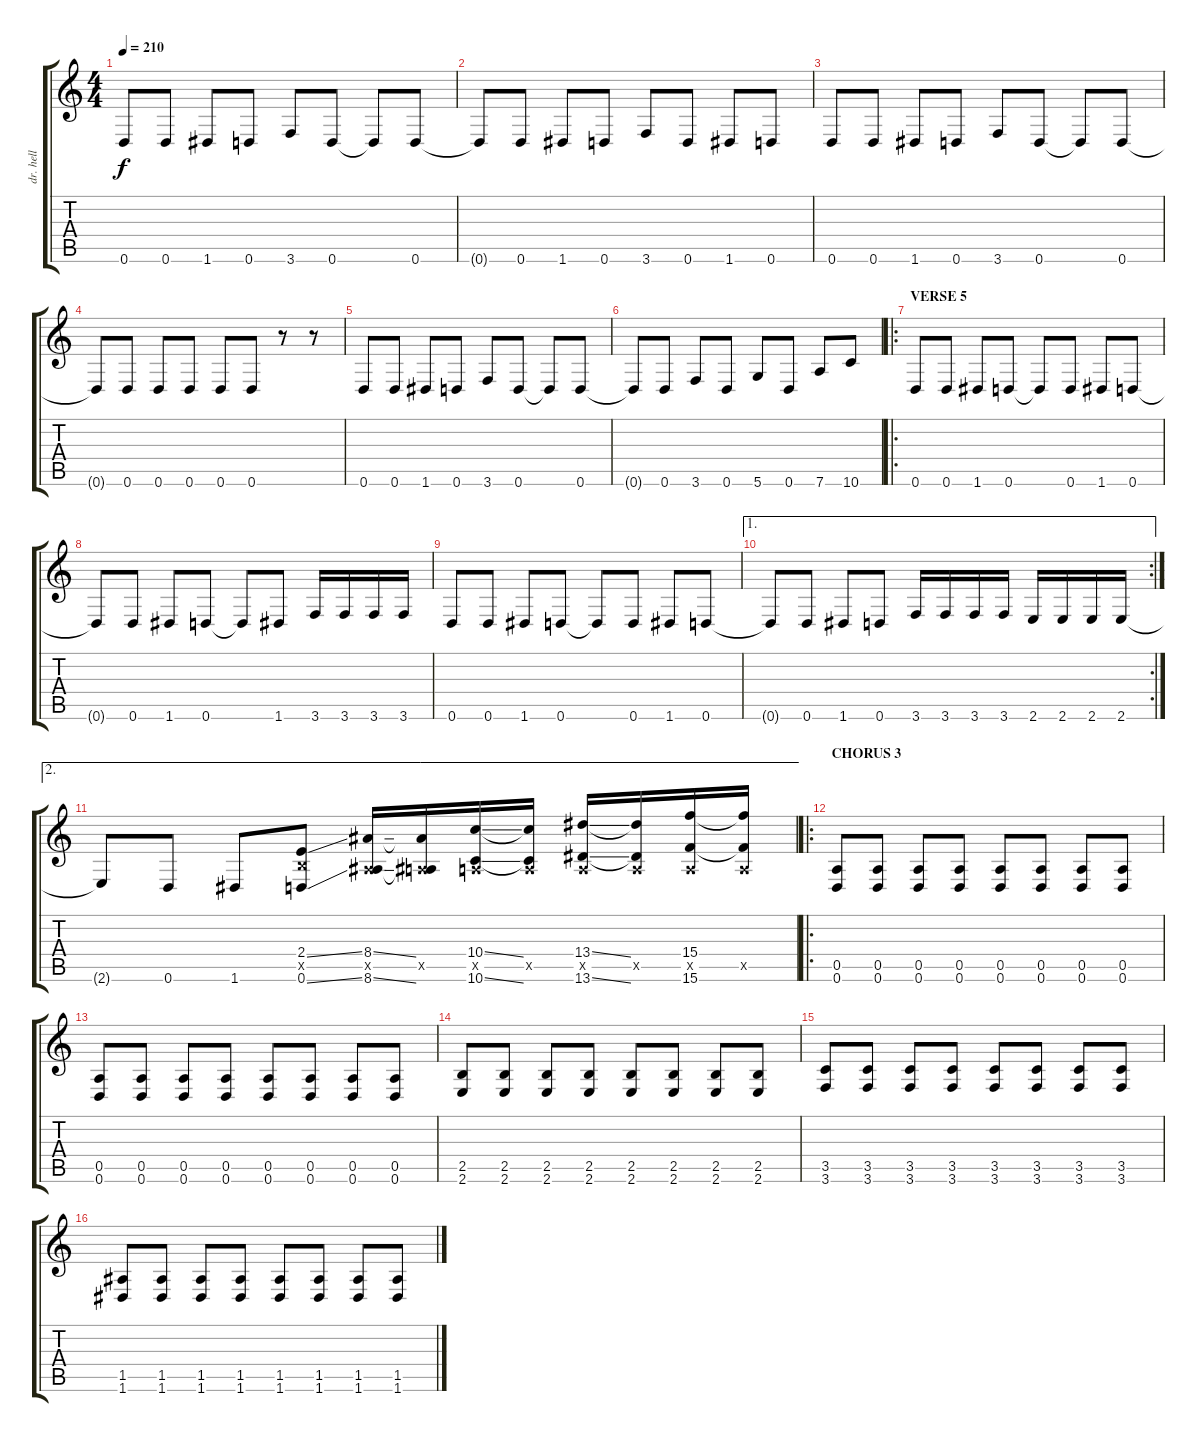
\track ("dr. hell" "dr. hell") {instrument distortionguitar}
\staff {score tabs}
\tuning (E4 B3 G3 D3 A2 D2) {hide}
\ts (4 4)
\tempo 210
\clef g2
\ks c
0.6.8{dy f} 0.6.8 1.6.8 0.6.8 3.6.8 0.6.8 0.6{t}.8 0.6.8 |
0.6{t}.8 0.6.8 1.6.8 0.6.8 3.6.8 0.6.8 1.6.8 0.6.8 |
0.6.8 0.6.8 1.6.8 0.6.8 3.6.8 0.6.8 0.6{t}.8 0.6.8 |
0.6{t}.8 0.6.8 0.6.8 0.6.8 0.6.8 0.6.8 r.8 r.8 |
0.6.8 0.6.8 1.6.8 0.6.8 3.6.8 0.6.8 0.6{t}.8 0.6.8 |
0.6{t}.8 0.6.8 3.6.8 0.6.8 5.6.8 0.6.8 7.6.8 10.6.8 |
\ro
\section ("" "VERSE 5")
0.6.8 0.6.8 1.6.8 0.6.8 0.6{t}.8 0.6.8 1.6.8 0.6.8 |
0.6{t}.8 0.6.8 1.6.8 0.6.8 0.6{t}.8 1.6.8 3.6.16 3.6.16 3.6.16 3.6.16 |
0.6.8 0.6.8 1.6.8 0.6.8 0.6{t}.8 0.6.8 1.6.8 0.6.8 |
\ae 1
\rc 2
0.6{t}.8 0.6.8 1.6.8 0.6.8 3.6.16 3.6.16 3.6.16 3.6.16 2.6.16 2.6.16 2.6.16 2.6.16 |
\ae 2
2.6{t}.8 0.6.8 1.6.8 (2.4{ss} 2.5{x} 0.6{ss}).8 (8.4{ss} 0.5{x} 8.6{ss}).16 (8.4{t} 0.5{x} 8.6{t}).16 (10.4{ss} 0.5{x} 10.6{ss}).16 (10.4{t} 0.5{x} 10.6{t}).16 (13.4{ss} 0.5{x} 13.6{ss}).16 (13.4{t} 0.5{x} 13.6{t}).16 (15.4 0.5{x} 15.6).16 (15.4{t} 0.5{x} 15.6{t}).16 |
\ro
\section ("" "CHORUS 3")
(0.5 0.6).8 (0.5 0.6).8 (0.5 0.6).8 (0.5 0.6).8 (0.5 0.6).8 (0.5 0.6).8 (0.5 0.6).8 (0.5 0.6).8 |
(0.5 0.6).8 (0.5 0.6).8 (0.5 0.6).8 (0.5 0.6).8 (0.5 0.6).8 (0.5 0.6).8 (0.5 0.6).8 (0.5 0.6).8 |
(2.5 2.6).8 (2.5 2.6).8 (2.5 2.6).8 (2.5 2.6).8 (2.5 2.6).8 (2.5 2.6).8 (2.5 2.6).8 (2.5 2.6).8 |
(3.5 3.6).8 (3.5 3.6).8 (3.5 3.6).8 (3.5 3.6).8 (3.5 3.6).8 (3.5 3.6).8 (3.5 3.6).8 (3.5 3.6).8 |
(1.5 1.6).8 (1.5 1.6).8 (1.5 1.6).8 (1.5 1.6).8 (1.5 1.6).8 (1.5 1.6).8 (1.5 1.6).8 (1.5 1.6).8
